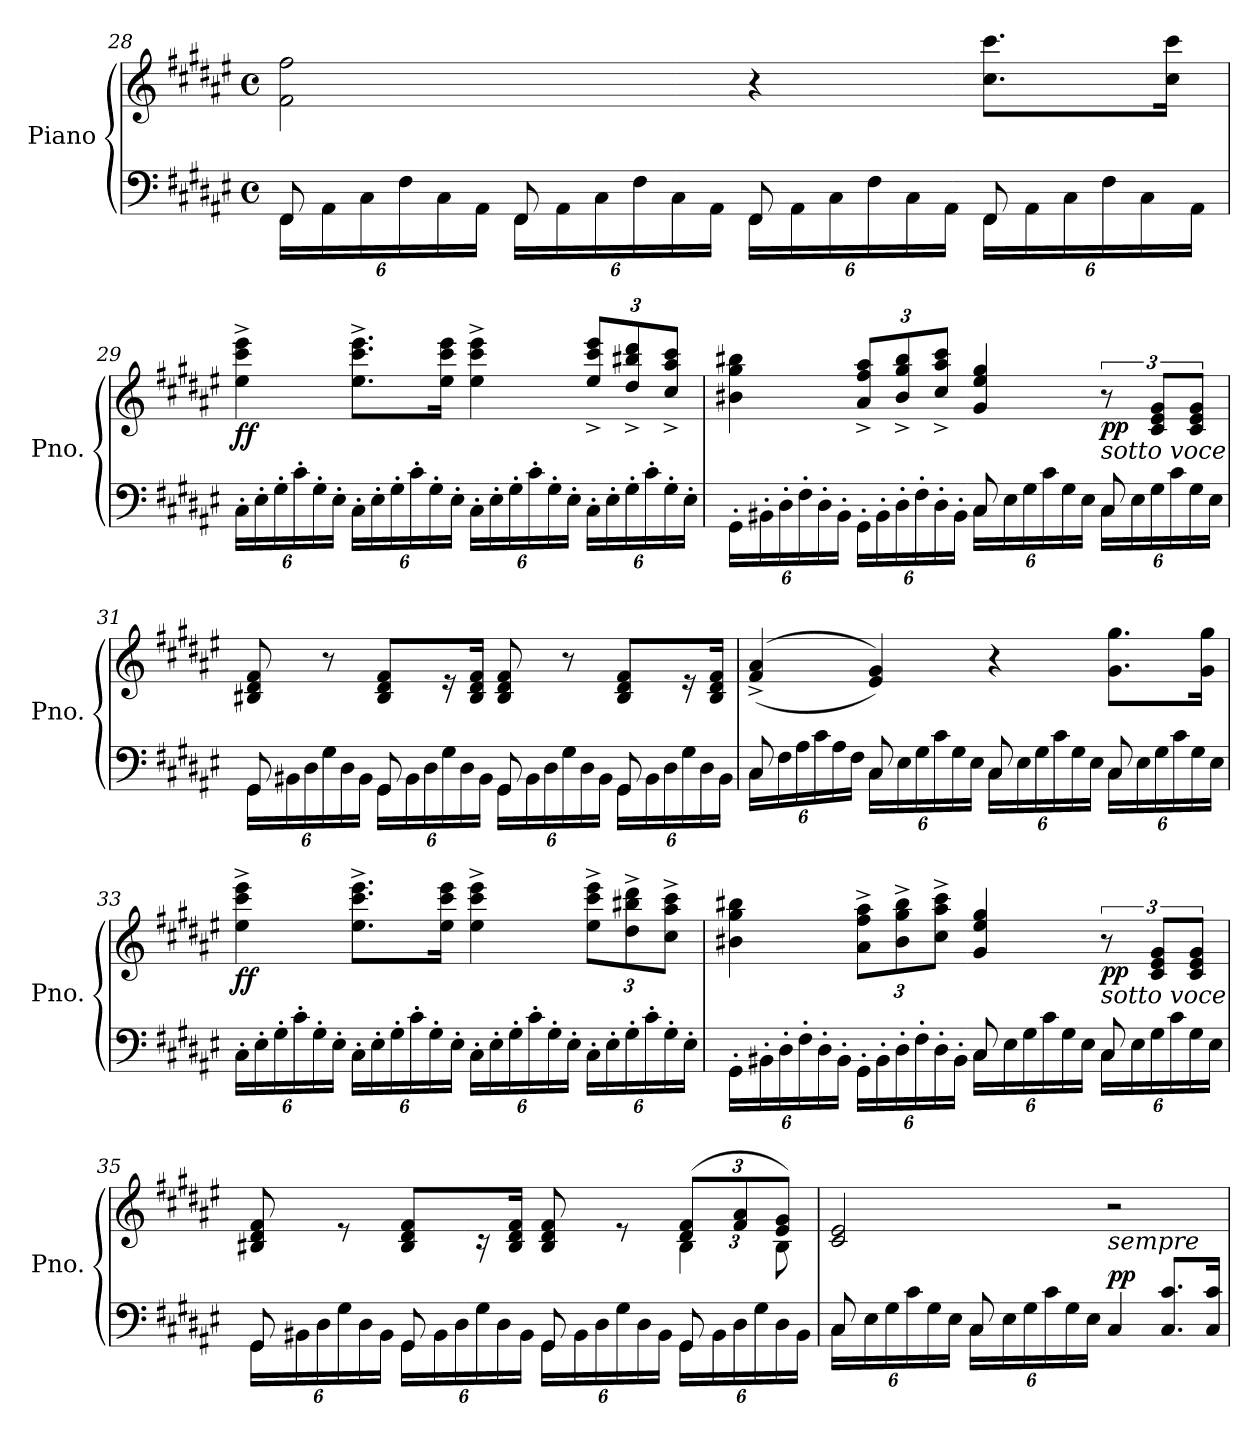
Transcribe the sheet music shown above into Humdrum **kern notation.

**kern	**kern	**dynam
*part1	*part1	*part1
*staff2	*staff1	*staff1/2
*I"Piano	*	*
*I'Pno.	*	*
!!LO:LB:g=z
*clefF4	*clefG2	*
*k[f#c#g#d#a#e#]	*k[f#c#g#d#a#e#]	*
*M4/4	*M4/4	*
*met(c)	*met(c)	*
*Xbrackettup	*	*
=28	=28	=28
*^	*	*
24FF#\LL	8FF#/	2f#\ 2ff#\	.
24AA#\	.	.	.
24C#\	.	.	.
24F#\	8ryy	.	.
24C#\	.	.	.
24AA#\JJ	.	.	.
24FF#\LL	8FF#/	.	.
24AA#\	.	.	.
24C#\	.	.	.
24F#\	8ryy	.	.
24C#\	.	.	.
24AA#\JJ	.	.	.
24FF#\LL	8FF#/	4r	.
24AA#\	.	.	.
24C#\	.	.	.
24F#\	8ryy	.	.
24C#\	.	.	.
24AA#\JJ	.	.	.
24FF#\LL	8FF#/	8.cc#\ 8.ccc#\L	.
24AA#\	.	.	.
24C#\	.	.	.
24F#\	8ryy	.	.
24C#\	.	.	.
.	.	16cc#\ 16ccc#\Jk	.
24AA#\JJ	.	.	.
*v	*v	*	*
=29	=29	=29
!	!	!LO:DY:b
24C#'\LL	4ee#\^ 4ccc#\^ 4eee#\^	ff
24E#'\	.	.
24G#'\	.	.
24c#'\	.	.
24G#'\	.	.
24E#'\JJ	.	.
24C#'\LL	8.ee#\^ 8.ccc#\^ 8.eee#\^L	.
24E#'\	.	.
24G#'\	.	.
24c#'\	.	.
24G#'\	.	.
.	16ee#\ 16ccc#\ 16eee#\Jk	.
24E#'\JJ	.	.
24C#'\LL	4ee#\^ 4ccc#\^ 4eee#\^	.
24E#'\	.	.
24G#'\	.	.
24c#'\	.	.
24G#'\	.	.
24E#'\JJ	.	.
*	*Xbrackettup	*
24C#'\LL	12ee#/^ 12ccc#/^ 12eee#/^L	.
24E#'\	.	.
24G#'\	12dd#/^ 12bb#X/^ 12ddd#/^	.
24c#'\	.	.
24G#'\	12cc#/^ 12aa#/^ 12ccc#/^J	.
24E#'\JJ	.	.
!!LO:LB:g=z
=30	=30	=30
*^	*	*
24GG#'\LL	2ryy	4b#X\ 4gg#\ 4bb#X\	.
24BB#X'\	.	.	.
24D#'\	.	.	.
24F#'\	.	.	.
24D#'\	.	.	.
24BB#'\JJ	.	.	.
24GG#'\LL	.	12a#/^ 12ff#/^ 12aa#/^L	.
24BB#'\	.	.	.
24D#'\	.	12b#/^ 12gg#/^ 12bb#/^	.
24F#'\	.	.	.
24D#'\	.	12cc#/^ 12aa#/^ 12ccc#/^J	.
24BB#'\JJ	.	.	.
8C#/	24C#\LL	4g#/ 4ee#/ 4gg#/	.
.	24E#\	.	.
.	24G#\	.	.
8ryy	24c#\	.	.
.	24G#\	.	.
.	24E#\JJ	.	.
*	*	*brackettup	*
!	!	!LO:TX:b:i:t=sotto voce	!
!	!	!	!LO:DY:b
8C#/	24C#\LL	12r	pp
.	24E#\	.	.
.	24G#\	12c#/ 12e#/ 12g#/L	.
8ryy	24c#\	.	.
.	24G#\	12c#/ 12e#/ 12g#/J	.
.	24E#\JJ	.	.
=31	=31	=31	=31
24GG#\LL	8GG#/	8B#X/ 8d#/ 8f#/	.
24BB#X\	.	.	.
24D#\	.	.	.
24G#\	8ryy	8r	.
24D#\	.	.	.
24BB#\JJ	.	.	.
24GG#\LL	8GG#/	8B#/ 8d#/ 8f#/L	.
24BB#\	.	.	.
24D#\	.	.	.
24G#\	8ryy	16r	.
24D#\	.	.	.
.	.	16B#/ 16d#/ 16f#/Jk	.
24BB#\JJ	.	.	.
24GG#\LL	8GG#/	8B#/ 8d#/ 8f#/	.
24BB#\	.	.	.
24D#\	.	.	.
24G#\	8ryy	8r	.
24D#\	.	.	.
24BB#\JJ	.	.	.
24GG#\LL	8GG#/	8B#/ 8d#/ 8f#/L	.
24BB#\	.	.	.
24D#\	.	.	.
24G#\	8ryy	16r	.
24D#\	.	.	.
.	.	16B#/ 16d#/ 16f#/Jk	.
24BB#\JJ	.	.	.
!!LO:LB:g=z
=32	=32	=32	=32
8C#/	24C#\LL	(>(4f#/^ 4a#/^	.
.	24F#\	.	.
.	24A#\	.	.
8ryy	24c#\	.	.
.	24A#\	.	.
.	24F#\JJ	.	.
8C#/	24C#\LL	4e#/ 4g#/))	.
.	24E#\	.	.
.	24G#\	.	.
8ryy	24c#\	.	.
.	24G#\	.	.
.	24E#\JJ	.	.
8C#/	24C#\LL	4r	.
.	24E#\	.	.
.	24G#\	.	.
8ryy	24c#\	.	.
.	24G#\	.	.
.	24E#\JJ	.	.
8C#/	24C#\LL	8.g#\ 8.gg#\L	.
.	24E#\	.	.
.	24G#\	.	.
8ryy	24c#\	.	.
.	24G#\	.	.
.	.	16g#\ 16gg#\Jk	.
.	24E#\JJ	.	.
=33	=33	=33	=33
!	!	!	!LO:DY:b
*v	*v	*	*
24C#'\LL	4ee#\^ 4ccc#\^ 4eee#\^	ff
24E#'\	.	.
24G#'\	.	.
24c#'\	.	.
24G#'\	.	.
24E#'\JJ	.	.
24C#'\LL	8.ee#\^ 8.ccc#\^ 8.eee#\^L	.
24E#'\	.	.
24G#'\	.	.
24c#'\	.	.
24G#'\	.	.
.	16ee#\ 16ccc#\ 16eee#\Jk	.
24E#'\JJ	.	.
24C#'\LL	4ee#\^ 4ccc#\^ 4eee#\^	.
24E#'\	.	.
24G#'\	.	.
24c#'\	.	.
24G#'\	.	.
24E#'\JJ	.	.
*	*Xbrackettup	*
24C#'\LL	12ee#\^ 12ccc#\^ 12eee#\^L	.
24E#'\	.	.
24G#'\	12dd#\^ 12bb#X\^ 12ddd#\^	.
24c#'\	.	.
24G#'\	12cc#\^ 12aa#\^ 12ccc#\^J	.
24E#'\JJ	.	.
!!LO:PB:g=z
=34	=34	=34
*^	*	*
24GG#'\LL	2ryy	4b#X\ 4gg#\ 4bb#X\	.
24BB#X'\	.	.	.
24D#'\	.	.	.
24F#'\	.	.	.
24D#'\	.	.	.
24BB#'\JJ	.	.	.
24GG#'\LL	.	12a#\^ 12ff#\^ 12aa#\^L	.
24BB#'\	.	.	.
24D#'\	.	12b#\^ 12gg#\^ 12bb#\^	.
24F#'\	.	.	.
24D#'\	.	12cc#\^ 12aa#\^ 12ccc#\^J	.
24BB#'\JJ	.	.	.
8C#/	24C#\LL	4g#/ 4ee#/ 4gg#/	.
.	24E#\	.	.
.	24G#\	.	.
8ryy	24c#\	.	.
.	24G#\	.	.
.	24E#\JJ	.	.
*	*	*brackettup	*
!	!	!LO:TX:b:i:t=sotto voce	!
!	!	!	!LO:DY:b
8C#/	24C#\LL	12r	pp
.	24E#\	.	.
.	24G#\	12c#/ 12e#/ 12g#/L	.
8ryy	24c#\	.	.
.	24G#\	12c#/ 12e#/ 12g#/J	.
.	24E#\JJ	.	.
=35	=35	=35	=35
*	*	*^	*
8GG#/	24GG#\LL	8B#X/ 8d#/ 8f#/	2.ryy	.
.	24BB#X\	.	.	.
.	24D#\	.	.	.
8ryy	24G#\	8re	.	.
.	24D#\	.	.	.
.	24BB#\JJ	.	.	.
8GG#/	24GG#\LL	8B#/ 8d#/ 8f#/L	.	.
.	24BB#\	.	.	.
.	24D#\	.	.	.
8ryy	24G#\	16rc	.	.
.	24D#\	.	.	.
.	.	16B#/ 16d#/ 16f#/Jk	.	.
.	24BB#\JJ	.	.	.
8GG#/	24GG#\LL	8B#/ 8d#/ 8f#/	.	.
.	24BB#\	.	.	.
.	24D#\	.	.	.
8ryy	24G#\	8re	.	.
.	24D#\	.	.	.
.	24BB#\JJ	.	.	.
*	*	*Xbrackettup	*	*
8GG#/	24GG#\LL	(12d#/ 12f#/L	6B#\	.
.	24BB#\	.	.	.
.	24D#\	12f#/ 12a#/	.	.
8ryy	24G#\	.	.	.
.	24D#\	12e#/ 12g#/J)	12B#\	.
.	24BB#\JJ	.	.	.
*	*	*v	*v	*
!!LO:LB:g=z
=36	=36	=36	=36
8C#/	24C#\LL	2c#/ 2e#/	.
.	24E#\	.	.
.	24G#\	.	.
8ryy	24c#\	.	.
.	24G#\	.	.
.	24E#\JJ	.	.
8C#/	24C#\LL	.	.
.	24E#\	.	.
.	24G#\	.	.
8ryy	24c#\	.	.
.	24G#\	.	.
.	24E#\JJ	.	.
!LO:TX:a:i:t=sempre	!	!	!
!	!	!	!LO:DY:a=2
4C#/	2ryy	2r	pp
8.C#/ 8.c#/L	.	.	.
16C#/ 16c#/Jk	.	.	.
*v	*v	*	*
=	=	=
*-	*-	*-
